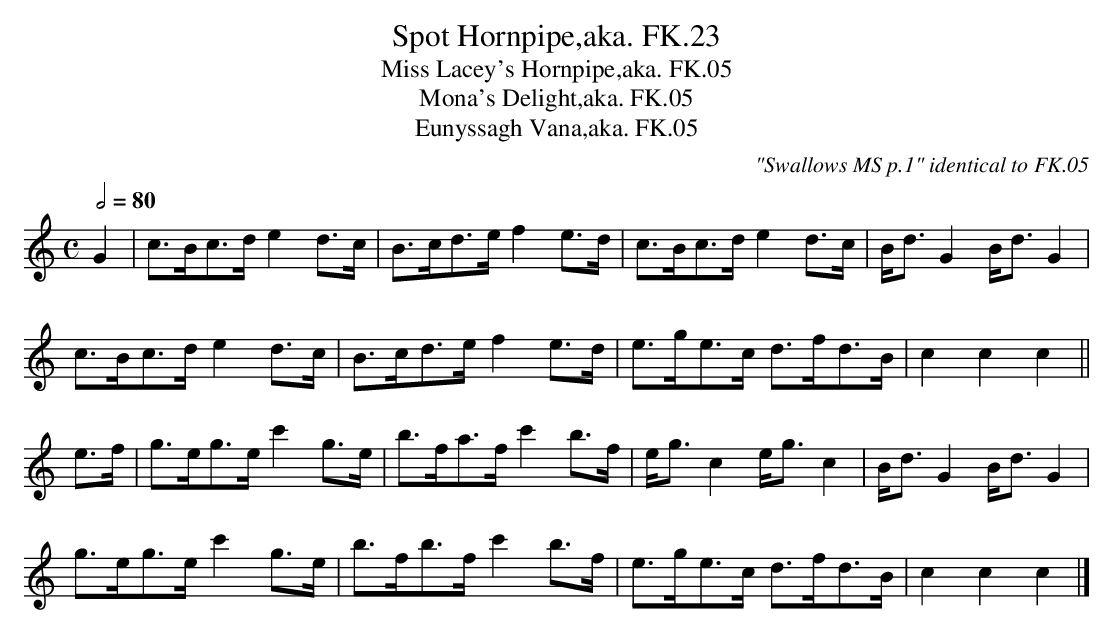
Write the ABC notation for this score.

X:1
T:Spot Hornpipe,aka. FK.23
T:Miss Lacey's Hornpipe,aka. FK.05
T:Mona's Delight,aka. FK.05
T:Eunyssagh Vana,aka. FK.05
M:C
L:1/8
Q:1/2=80
C:"Swallows MS p.1" identical to FK.05
K:C
G2 | c>Bc>d e2 d>c | B>cd>e f2 e>d | c>Bc>d e2 d>c | B<d G2 B<d G2 |
c>Bc>d e2 d>c |B>cd>e f2 e>d | e>ge>c d>fd>B | c2 c2 c2 ||
e>f | g>eg>e c'2 g>e | b>fa>f c'2 b>f | e<g c2 e<g c2 | B<d G2 B<d G2 |
g>eg>e c'2 g>e | b>fb>f c'2 b>f | e>ge>c d>fd>B | c2 c2 c2 |]
